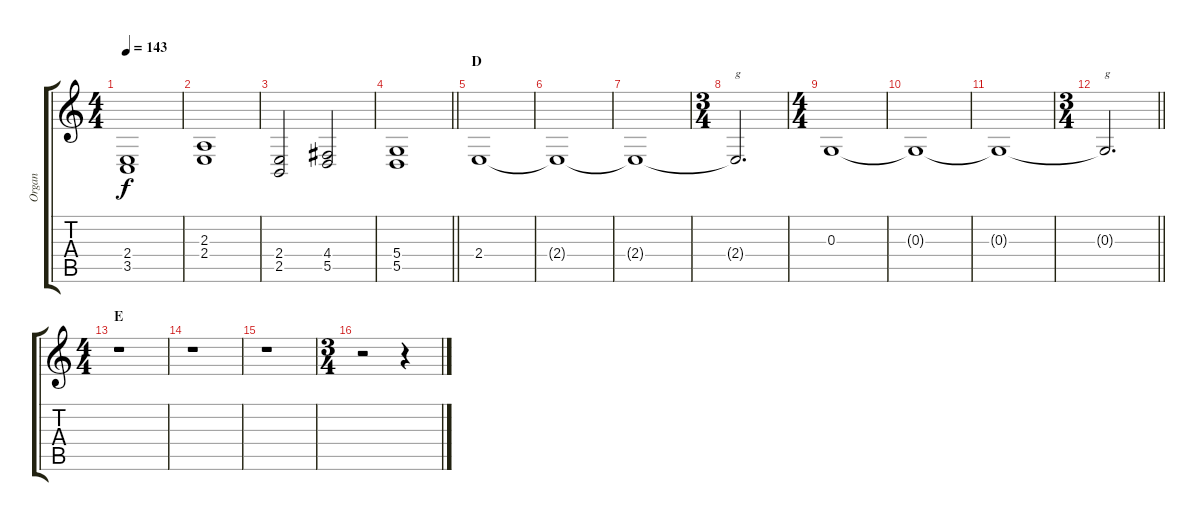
\track ("Organ" "Organ") {instrument drawbarorgan}
\staff {score tabs}
\tuning (E4 B3 G3 D3 A2 E2) {hide}
\ts (4 4)
\tempo 143
\clef g2
\ks c
(2.4 3.5).1{dy f} |
(2.3 2.4).1 |
(2.4 2.5).2 (4.4 5.5).2 |
\barLineRight lightlight
(5.4 5.5).1 |
\section ("" "D")
2.4.1 |
2.4{t}.1 |
2.4{t}.1 |
\ts (3 4)
2.4{t}.2{d txt "g"} |
\ts (4 4)
0.3.1 |
0.3{t}.1 |
0.3{t}.1 |
\ts (3 4)
\barLineRight lightlight
0.3{t}.2{d txt "g"} |
\ts (4 4)
\section ("" "E")
r.1 |
r.1 |
r.1 |
\ts (3 4)
r.2 r.4
